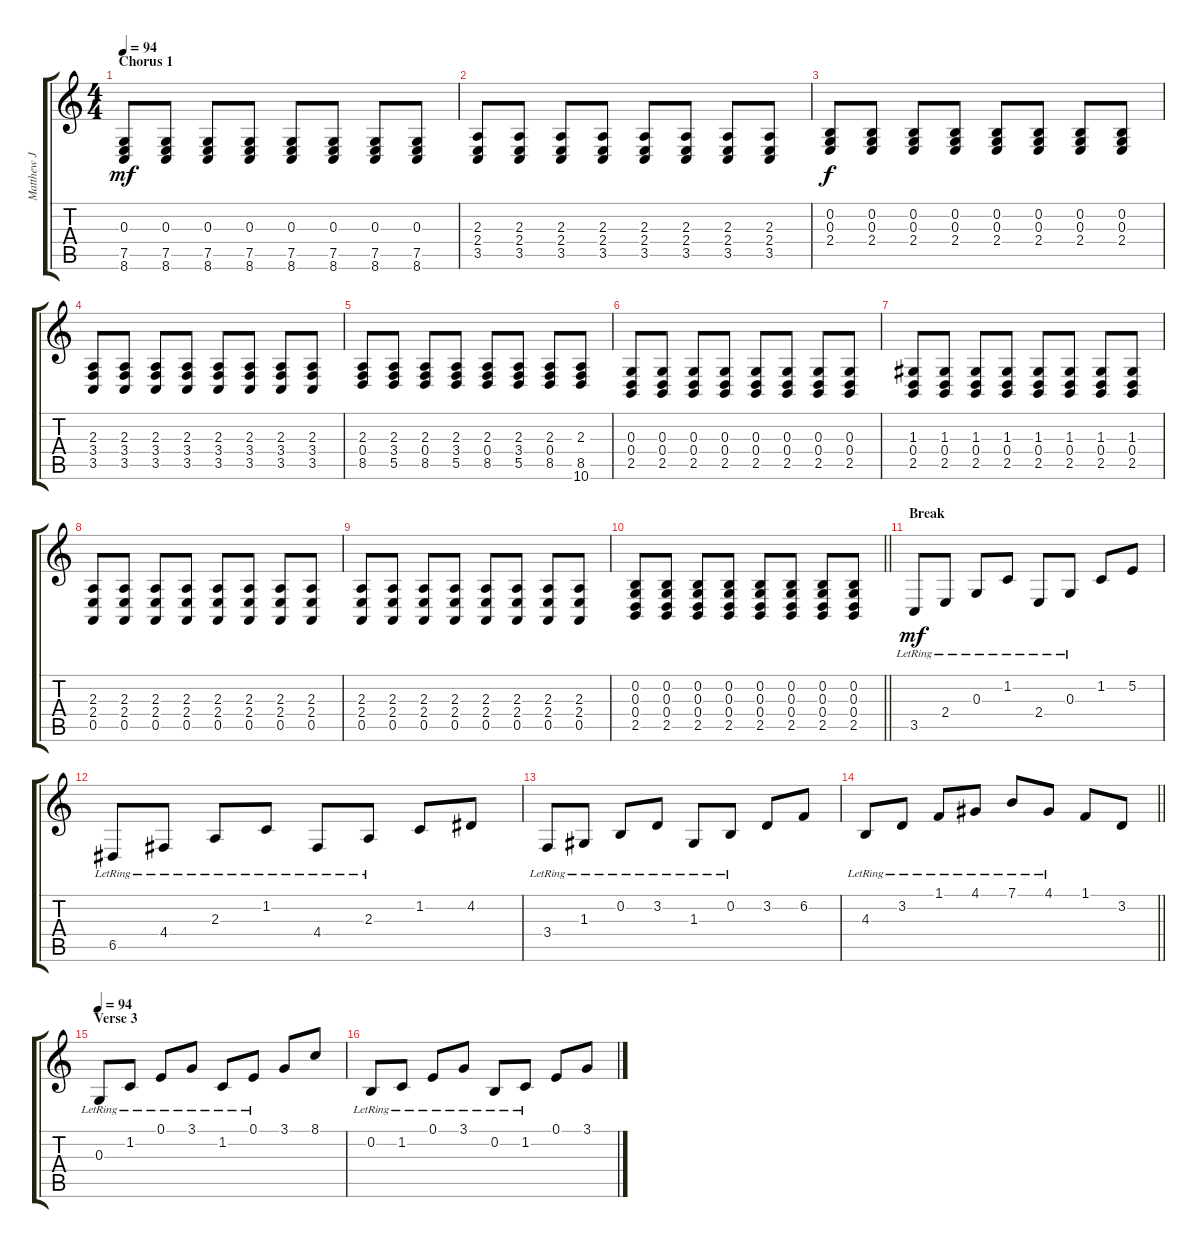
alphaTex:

\track ("Matthew J Bellamy - RH Rhodes Piano" "Matthew J ") {instrument electricpiano1}
\staff {score tabs}
\tuning (E4 B3 G3 D3 A2 E2) {hide}
\ts (4 4)
\section ("" "Chorus 1")
\tempo 94
\clef g2
\ks c
(0.3 7.5 8.6).8{dy mf} (0.3 7.5 8.6).8 (0.3 7.5 8.6).8 (0.3 7.5 8.6).8 (0.3 7.5 8.6).8 (0.3 7.5 8.6).8 (0.3 7.5 8.6).8 (0.3 7.5 8.6).8 |
(2.3 2.4 3.5).8 (2.3 2.4 3.5).8 (2.3 2.4 3.5).8 (2.3 2.4 3.5).8 (2.3 2.4 3.5).8 (2.3 2.4 3.5).8 (2.3 2.4 3.5).8 (2.3 2.4 3.5).8 |
(0.2 0.3 2.4).8{dy f} (0.2 0.3 2.4).8 (0.2 0.3 2.4).8 (0.2 0.3 2.4).8 (0.2 0.3 2.4).8 (0.2 0.3 2.4).8 (0.2 0.3 2.4).8 (0.2 0.3 2.4).8 |
(2.3 3.4 3.5).8 (2.3 3.4 3.5).8 (2.3 3.4 3.5).8 (2.3 3.4 3.5).8 (2.3 3.4 3.5).8 (2.3 3.4 3.5).8 (2.3 3.4 3.5).8 (2.3 3.4 3.5).8 |
(2.3 0.4 8.5).8 (2.3 3.4 5.5).8 (2.3 0.4 8.5).8 (2.3 3.4 5.5).8 (2.3 0.4 8.5).8 (2.3 3.4 5.5).8 (2.3 0.4 8.5).8 (2.3 8.5 10.6).8 |
(0.3 0.4 2.5).8 (0.3 0.4 2.5).8 (0.3 0.4 2.5).8 (0.3 0.4 2.5).8 (0.3 0.4 2.5).8 (0.3 0.4 2.5).8 (0.3 0.4 2.5).8 (0.3 0.4 2.5).8 |
(1.3 0.4 2.5).8 (1.3 0.4 2.5).8 (1.3 0.4 2.5).8 (1.3 0.4 2.5).8 (1.3 0.4 2.5).8 (1.3 0.4 2.5).8 (1.3 0.4 2.5).8 (1.3 0.4 2.5).8 |
(2.3 2.4 0.5).8 (2.3 2.4 0.5).8 (2.3 2.4 0.5).8 (2.3 2.4 0.5).8 (2.3 2.4 0.5).8 (2.3 2.4 0.5).8 (2.3 2.4 0.5).8 (2.3 2.4 0.5).8 |
(2.3 2.4 0.5).8 (2.3 2.4 0.5).8 (2.3 2.4 0.5).8 (2.3 2.4 0.5).8 (2.3 2.4 0.5).8 (2.3 2.4 0.5).8 (2.3 2.4 0.5).8 (2.3 2.4 0.5).8 |
\barLineRight lightlight
(0.2 0.3 0.4 2.5).8 (0.2 0.3 0.4 2.5).8 (0.2 0.3 0.4 2.5).8 (0.2 0.3 0.4 2.5).8 (0.2 0.3 0.4 2.5).8 (0.2 0.3 0.4 2.5).8 (0.2 0.3 0.4 2.5).8 (0.2 0.3 0.4 2.5).8 |
\section ("" "Break")
3.5{lr}.8{dy mf} 2.4{lr}.8 0.3{lr}.8 1.2{lr}.8 2.4{lr}.8 0.3{lr}.8 1.2.8 5.2.8 |
6.5{lr}.8 4.4{lr}.8 2.3{lr}.8 1.2{lr}.8 4.4{lr}.8 2.3{lr}.8 1.2.8 4.2.8 |
3.4{lr}.8 1.3{lr}.8 0.2{lr}.8 3.2{lr}.8 1.3{lr}.8 0.2{lr}.8 3.2.8 6.2.8 |
\barLineRight lightlight
4.3{lr}.8 3.2{lr}.8 1.1{lr}.8 4.1{lr}.8 7.1{lr}.8 4.1{lr}.8 1.1.8 3.2.8 |
\section ("" "Verse 3")
\tempo 94
0.3{lr}.8 1.2{lr}.8 0.1{lr}.8 3.1{lr}.8 1.2{lr}.8 0.1{lr}.8 3.1.8 8.1.8 |
0.2{lr}.8 1.2{lr}.8 0.1{lr}.8 3.1{lr}.8 0.2{lr}.8 1.2{lr}.8 0.1.8 3.1.8
